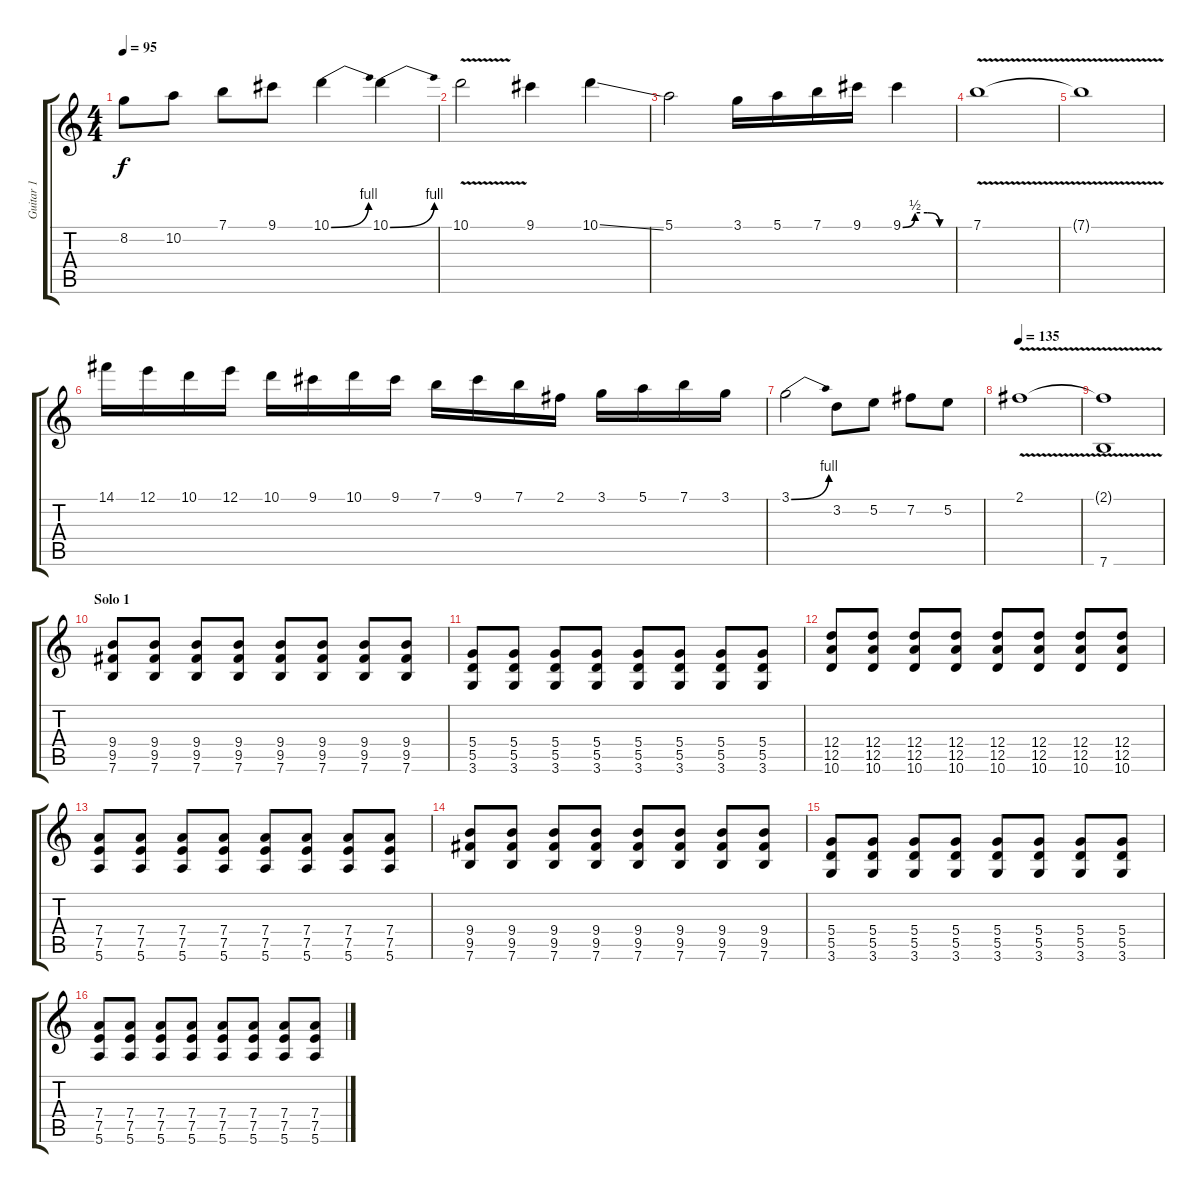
\track ("Guitar 1" "Guitar 1") {instrument overdrivenguitar}
\staff {score tabs}
\tuning (E4 B3 G3 D3 A2 E2) {hide}
\ts (4 4)
\tempo 95
\clef g2
\ks c
8.2.8{dy f} 10.2.8 7.1.8 9.1.8 10.1{be (bend 0 0 60 4)}.4 10.1{be (bend 0 0 60 4)}.4 |
10.1{v}.2 9.1.4 10.1{ss}.4 |
5.1.2 3.1.16 5.1.16 7.1.16 9.1.16 9.1{be (custom 0 0 15 2 30 2 45 0 60 0)}.4 |
7.1{v}.1 |
7.1{t}.1 |
14.1.16 12.1.16 10.1.16 12.1.16 10.1.16 9.1.16 10.1.16 9.1.16 7.1.16 9.1.16 7.1.16 2.1.16 3.1.16 5.1.16 7.1.16 3.1.16 |
3.1{be (bend 0 0 60 4)}.2 3.2.8 5.2.8 7.2.8 5.2.8 |
\tempo 135
2.1{v}.1 |
(2.1{t} 7.6).1 |
\section ("" "Solo 1")
(9.4 9.5 7.6).8 (9.4 9.5 7.6).8 (9.4 9.5 7.6).8 (9.4 9.5 7.6).8 (9.4 9.5 7.6).8 (9.4 9.5 7.6).8 (9.4 9.5 7.6).8 (9.4 9.5 7.6).8 |
(5.4 5.5 3.6).8 (5.4 5.5 3.6).8 (5.4 5.5 3.6).8 (5.4 5.5 3.6).8 (5.4 5.5 3.6).8 (5.4 5.5 3.6).8 (5.4 5.5 3.6).8 (5.4 5.5 3.6).8 |
(12.4 12.5 10.6).8 (12.4 12.5 10.6).8 (12.4 12.5 10.6).8 (12.4 12.5 10.6).8 (12.4 12.5 10.6).8 (12.4 12.5 10.6).8 (12.4 12.5 10.6).8 (12.4 12.5 10.6).8 |
(7.4 7.5 5.6).8 (7.4 7.5 5.6).8 (7.4 7.5 5.6).8 (7.4 7.5 5.6).8 (7.4 7.5 5.6).8 (7.4 7.5 5.6).8 (7.4 7.5 5.6).8 (7.4 7.5 5.6).8 |
(9.4 9.5 7.6).8 (9.4 9.5 7.6).8 (9.4 9.5 7.6).8 (9.4 9.5 7.6).8 (9.4 9.5 7.6).8 (9.4 9.5 7.6).8 (9.4 9.5 7.6).8 (9.4 9.5 7.6).8 |
(5.4 5.5 3.6).8 (5.4 5.5 3.6).8 (5.4 5.5 3.6).8 (5.4 5.5 3.6).8 (5.4 5.5 3.6).8 (5.4 5.5 3.6).8 (5.4 5.5 3.6).8 (5.4 5.5 3.6).8 |
(7.4 7.5 5.6).8 (7.4 7.5 5.6).8 (7.4 7.5 5.6).8 (7.4 7.5 5.6).8 (7.4 7.5 5.6).8 (7.4 7.5 5.6).8 (7.4 7.5 5.6).8 (7.4 7.5 5.6).8
